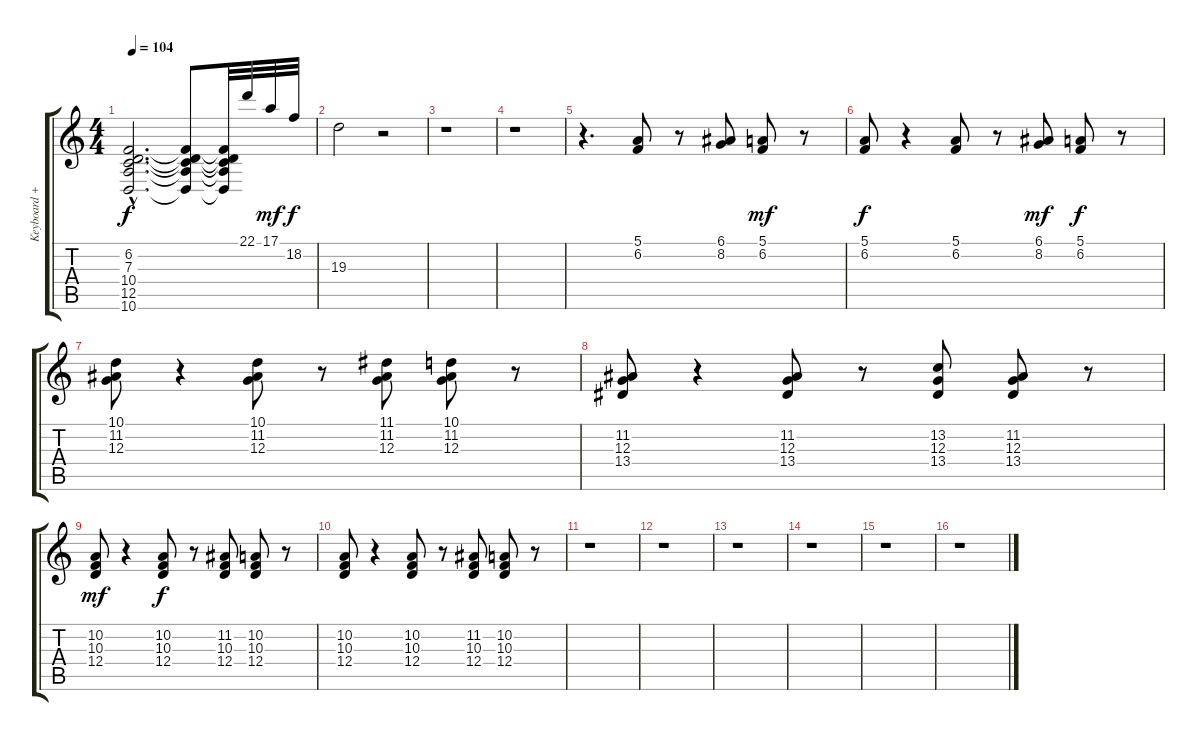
\track ("Keyboard + Koto (70-75)" "Keyboard +") {instrument electricpiano1}
\staff {score tabs}
\tuning (E4 B3 G3 D3 A2 E2) {hide}
\ts (4 4)
\tempo 104
\clef g2
\ks c
(6.2{hac} 7.3{hac} 10.4{hac} 12.5{hac} 10.6{hac}).2{d dy f} (6.2{t} 7.3{t} 10.4{t} 12.5{t} 10.6{t}).8 (6.2{t} 7.3{t} 10.4{t} 12.5{t} 10.6{t}).32 22.1.32 17.1.32{dy mf} 18.2.32{dy f} |
19.3.2 r.2 |
r.1 |
r.1 |
r.4{d} (5.1 6.2).8 r.8 (6.1 8.2).8 (5.1 6.2).8{dy mf} r.8 |
(5.1 6.2).8{dy f} r.4 (5.1 6.2).8 r.8 (6.1 8.2).8{dy mf} (5.1 6.2).8{dy f} r.8 |
(10.1 11.2 12.3).8 r.4 (10.1 11.2 12.3).8 r.8 (11.1 11.2 12.3).8 (10.1 11.2 12.3).8 r.8 |
(11.2 12.3 13.4).8 r.4 (11.2 12.3 13.4).8 r.8 (13.2 12.3 13.4).8 (11.2 12.3 13.4).8 r.8 |
(10.2 10.3 12.4).8{dy mf} r.4 (10.2 10.3 12.4).8{dy f} r.8 (11.2 10.3 12.4).8 (10.2 10.3 12.4).8 r.8 |
(10.2 10.3 12.4).8 r.4 (10.2 10.3 12.4).8 r.8 (11.2 10.3 12.4).8 (10.2 10.3 12.4).8 r.8 |
r.1 |
r.1 |
r.1 |
r.1 |
r.1 |
r.1
